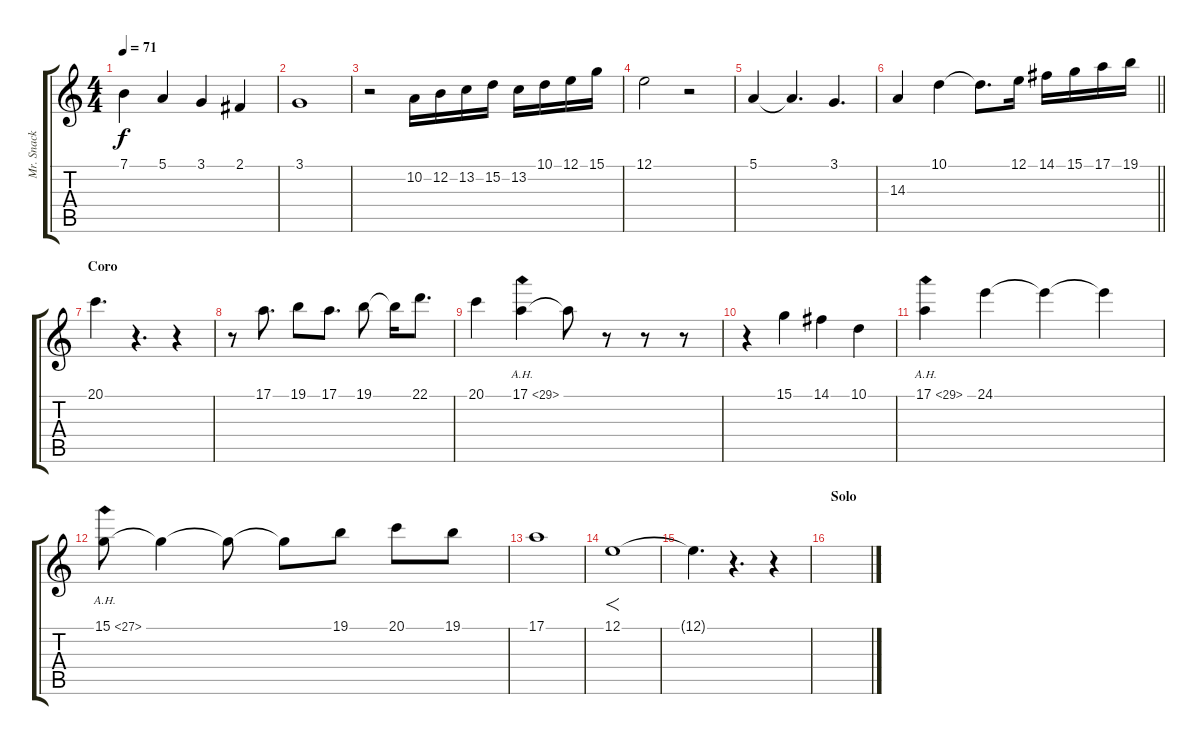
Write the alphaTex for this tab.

\track ("Mr. Snack" "Mr. Snack") {instrument stringensemble2}
\staff {score tabs}
\tuning (E4 B3 G3 D3 A2 E2) {hide}
\ts (4 4)
\tempo 71
\clef g2
\ks c
7.1.4{dy f} 5.1.4 3.1.4 2.1.4 |
3.1.1 |
r.2 10.2.16 12.2.16 13.2.16 15.2.16 13.2.16 10.1.16 12.1.16 15.1.16 |
12.1.2 r.2 |
5.1.4 5.1{t}.4{d} 3.1.4{d} |
\barLineRight lightlight
14.3.4 10.1.4 10.1{t}.8{d} 12.1.16 14.1.16 15.1.16 17.1.16 19.1.16 |
\section ("" "Coro")
20.1.4{d} r.4{d} r.4 |
r.8 17.1.8{d} 19.1.8 17.1.8{d} 19.1.8 19.1{t}.16 22.1.8{d} |
20.1.4 17.1{ah 12}.4 17.1{t}.8 r.8 r.8 r.8 |
r.4 15.1.4 14.1.4 10.1.4 |
17.1{ah 12}.4 24.1.4 24.1{t}.4 24.1{t}.4 |
15.1{ah 12}.8 15.1{t}.4 15.1{t}.8 15.1{t}.8 19.1.8 20.1.8 19.1.8 |
17.1.1 |
12.1.1{f} |
12.1{t}.4{d} r.4{d} r.4 |
\section ("" "Solo")
